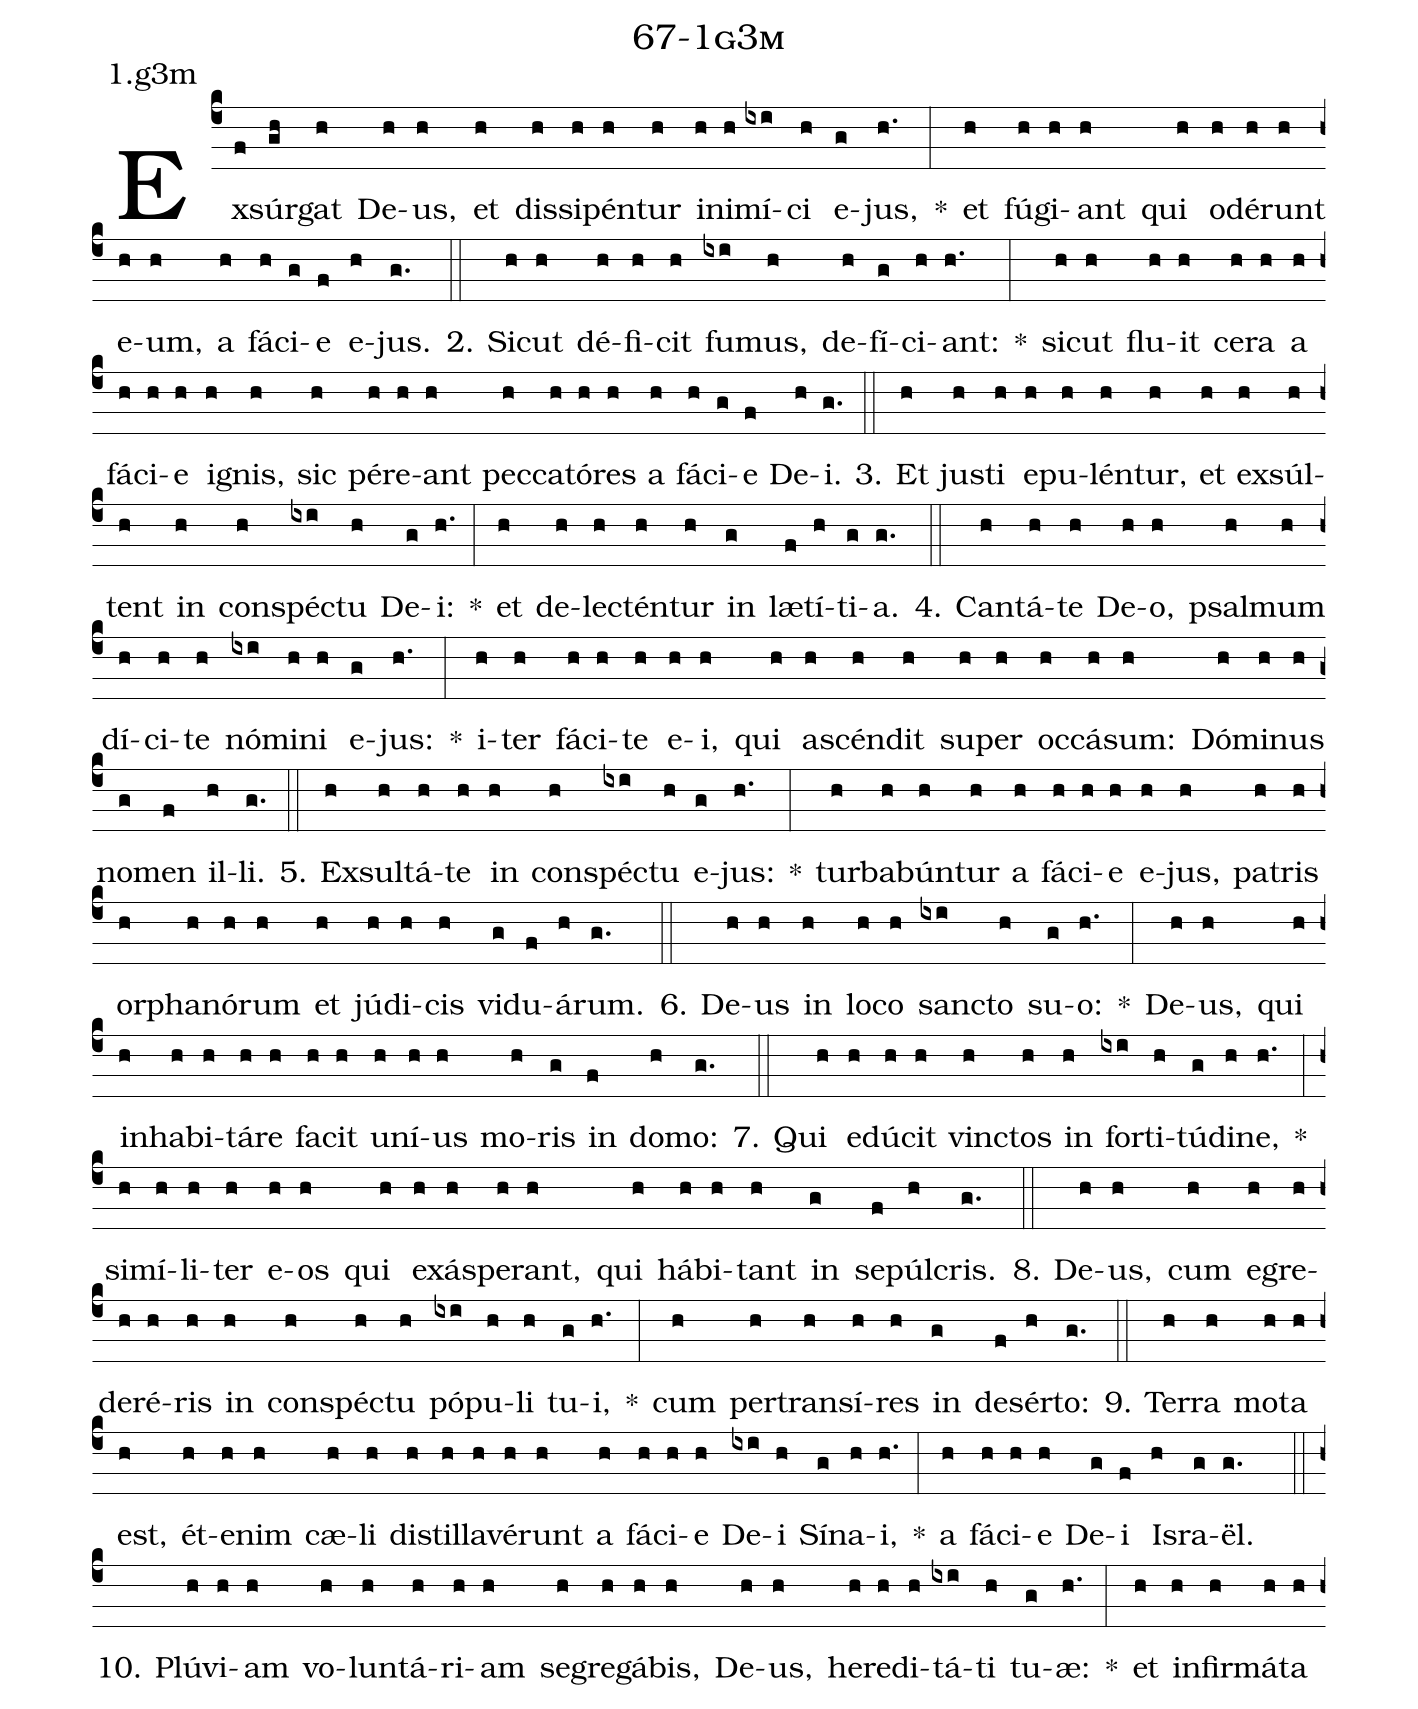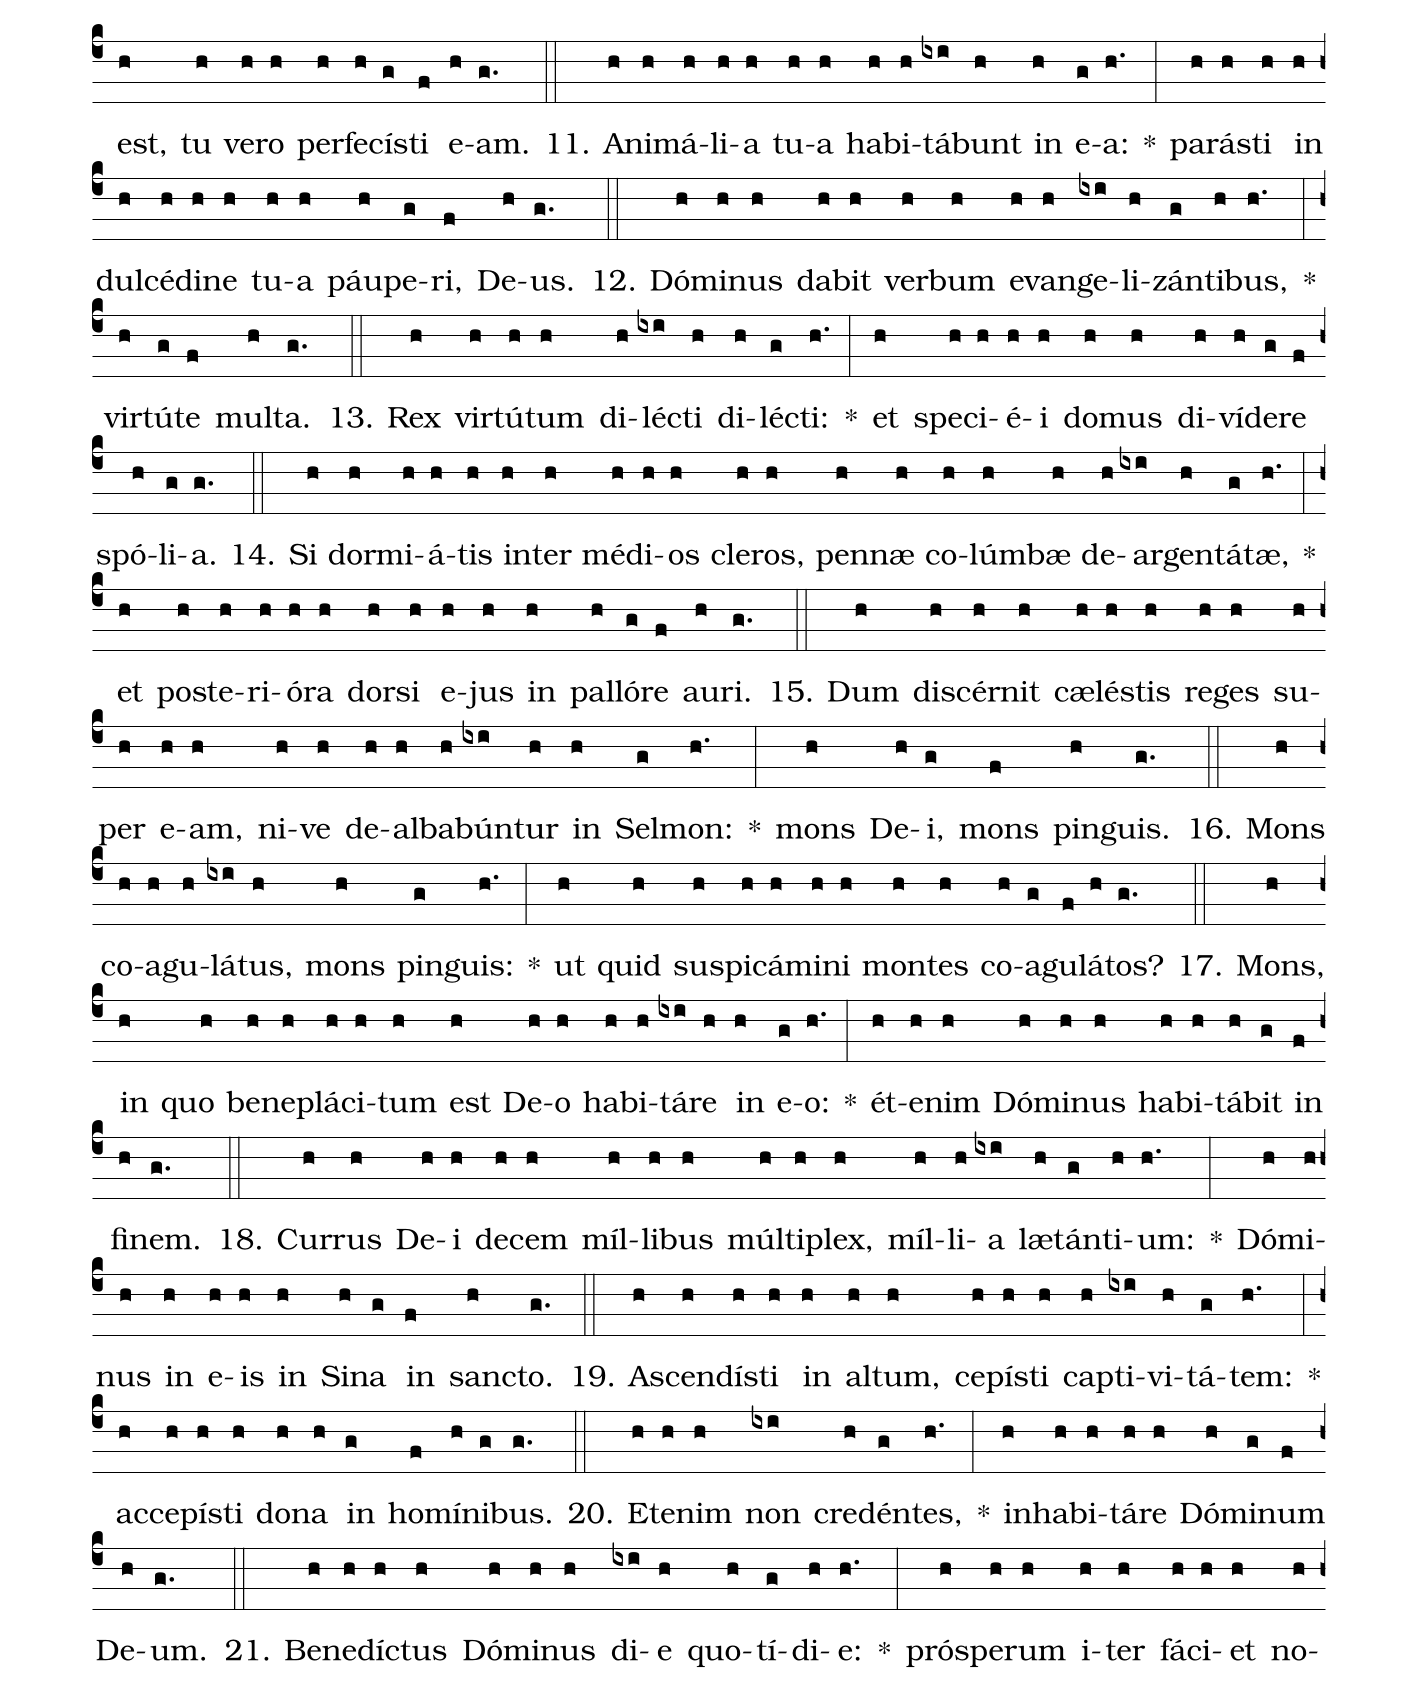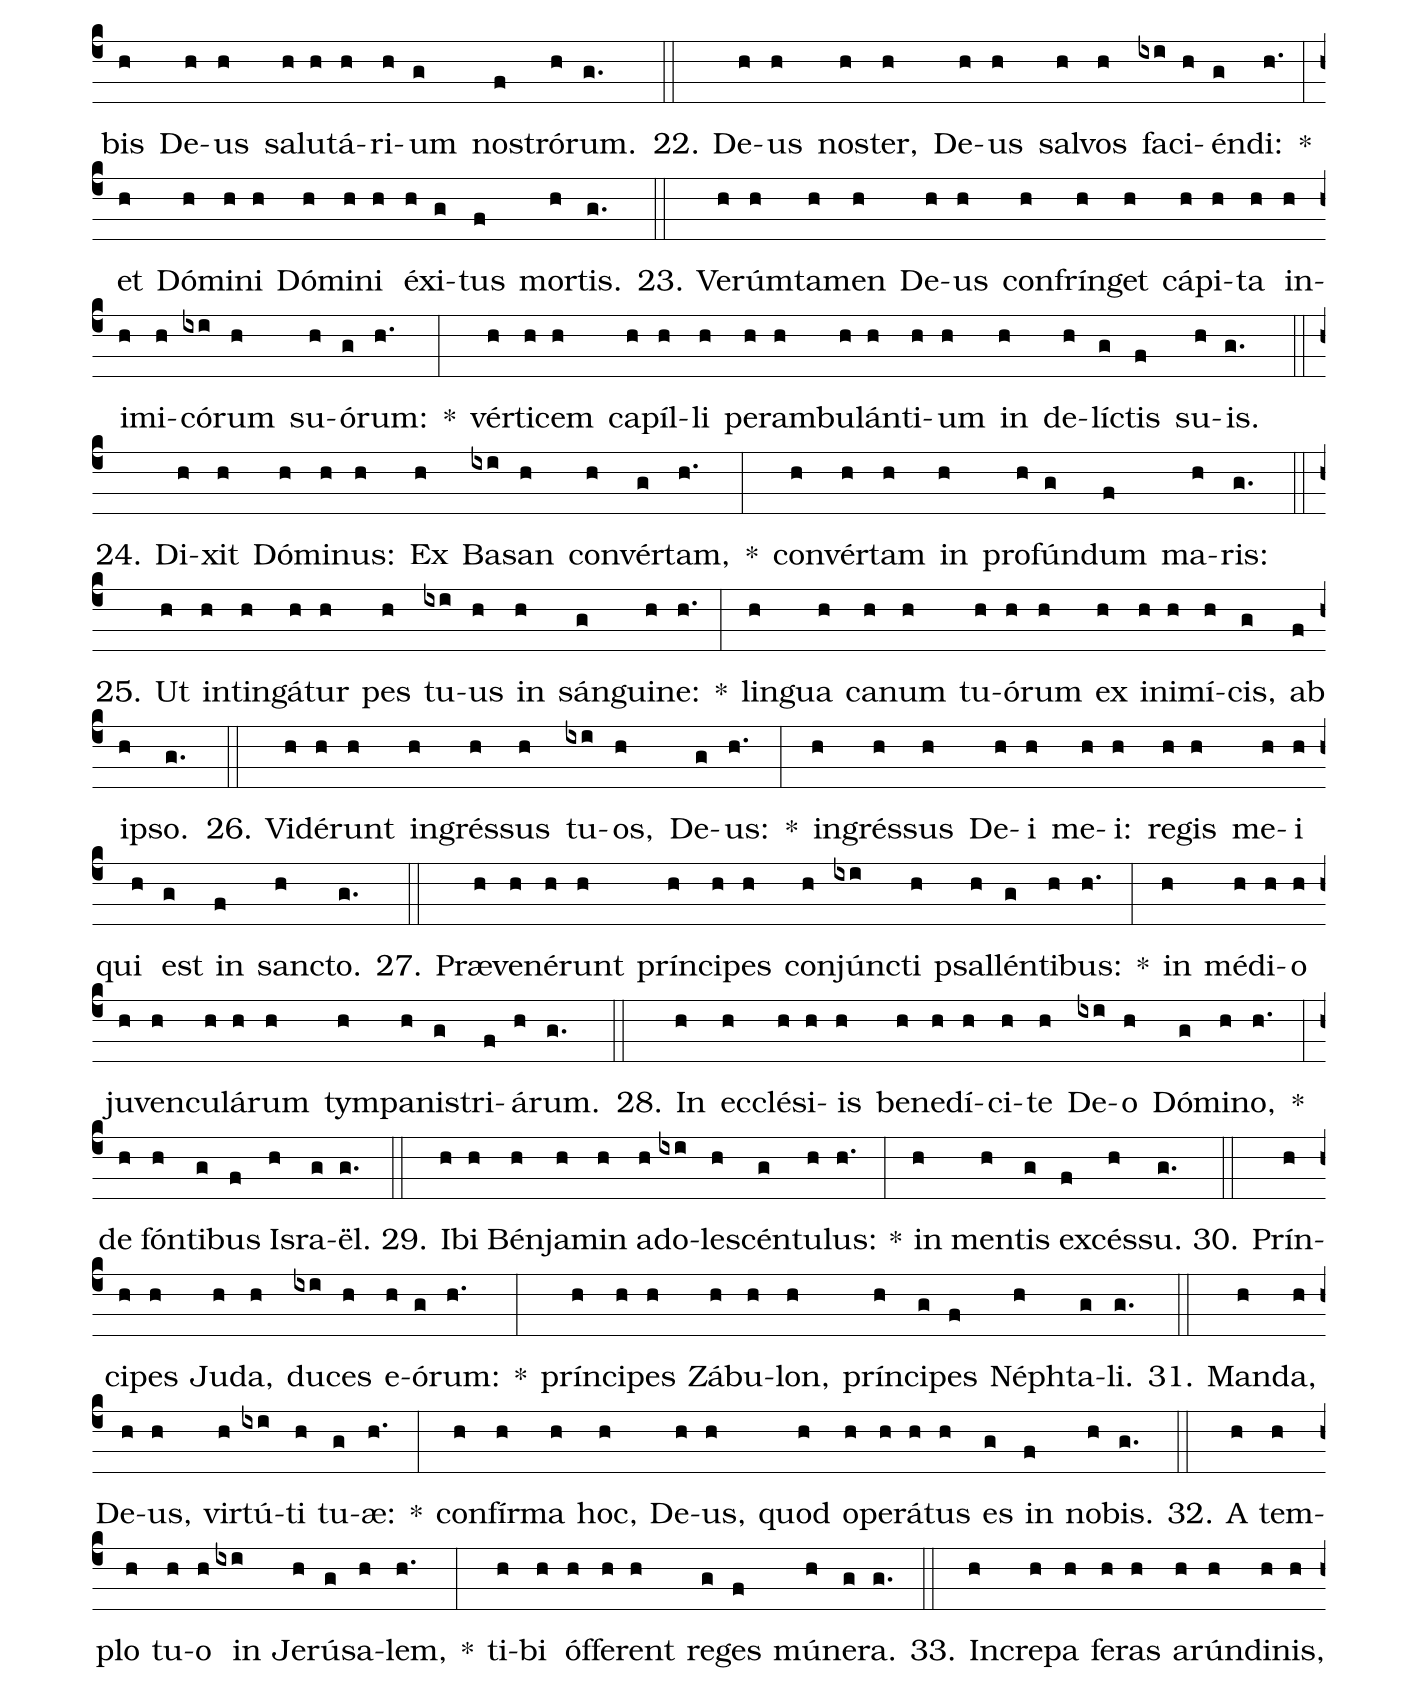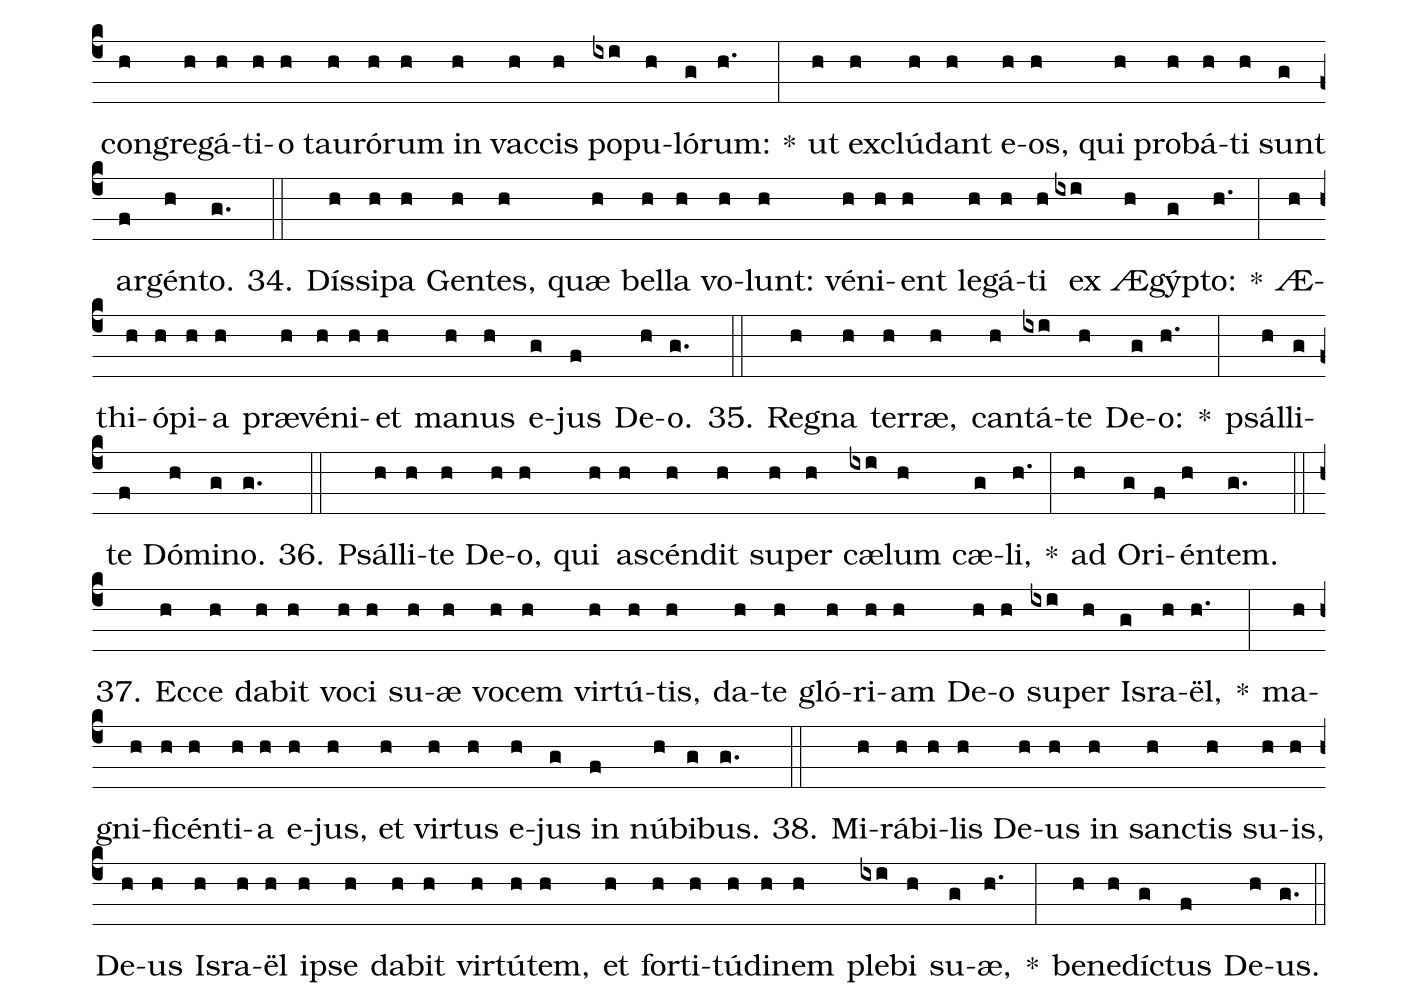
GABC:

name: 67-1g3m;
annotation: 1.g3m;
%%
(c4)Ex(f)súr(gh)gat(h) De(h)us,(h) et(h) dis(h)si(h)pén(h)tur(h) in(h)i(h)mí(ixi)ci(h) e(g)jus,(h.) *(:) et(h) fú(h)gi(h)ant(h) qui(h) o(h)dé(h)runt(h) e(h)um,(h) a(h) fá(h)ci(g)e(f) e(h)jus.(g.) (::)
2. Sic(h)ut(h) dé(h)fi(h)cit(h) fu(ixi)mus,(h) de(h)fí(g)ci(h)ant:(h.) *(:) sic(h)ut(h) flu(h)it(h) ce(h)ra(h) a(h) fá(h)ci(h)e(h) i(h)gnis,(h) sic(h) pér(h)e(h)ant(h) pec(h)ca(h)tó(h)res(h) a(h) fá(h)ci(g)e(f) De(h)i.(g.) (::)
3. Et(h) jus(h)ti(h) e(h)pu(h)lén(h)tur,(h) et(h) ex(h)súl(h)tent(h) in(h) con(h)spéc(ixi)tu(h) De(g)i:(h.) *(:) et(h) de(h)lec(h)tén(h)tur(h) in(g) læ(f)tí(h)ti(g)a.(g.) (::)
4. Can(h)tá(h)te(h) De(h)o,(h) psal(h)mum(h) dí(h)ci(h)te(h) nó(ixi)mi(h)ni(h) e(g)jus:(h.) *(:) i(h)ter(h) fá(h)ci(h)te(h) e(h)i,(h) qui(h) a(h)scén(h)dit(h) su(h)per(h) oc(h)cá(h)sum:(h) Dó(h)mi(h)nus(h) no(g)men(f) il(h)li.(g.) (::)
5. Ex(h)sul(h)tá(h)te(h) in(h) con(h)spéc(ixi)tu(h) e(g)jus:(h.) *(:) tur(h)ba(h)bún(h)tur(h) a(h) fá(h)ci(h)e(h) e(h)jus,(h) pa(h)tris(h) or(h)pha(h)nó(h)rum(h) et(h) jú(h)di(h)cis(h) vi(g)du(f)á(h)rum.(g.) (::)
6. De(h)us(h) in(h) lo(h)co(h) sanc(ixi)to(h) su(g)o:(h.) *(:) De(h)us,(h) qui(h) in(h)ha(h)bi(h)tá(h)re(h) fa(h)cit(h) u(h)ní(h)us(h) mo(h)ris(g) in(f) do(h)mo:(g.) (::)
7. Qui(h) e(h)dú(h)cit(h) vinc(h)tos(h) in(h) for(ixi)ti(h)tú(g)di(h)ne,(h.) *(:) si(h)mí(h)li(h)ter(h) e(h)os(h) qui(h) ex(h)ás(h)pe(h)rant,(h) qui(h) há(h)bi(h)tant(h) in(g) se(f)púl(h)cris.(g.) (::)
8. De(h)us,(h) cum(h) e(h)gre(h)de(h)ré(h)ris(h) in(h) con(h)spéc(h)tu(h) pó(ixi)pu(h)li(h) tu(g)i,(h.) *(:) cum(h) per(h)trans(h)í(h)res(h) in(g) de(f)sér(h)to:(g.) (::)
9. Ter(h)ra(h) mo(h)ta(h) est,(h) ét(h)e(h)nim(h) cæ(h)li(h) di(h)stil(h)la(h)vé(h)runt(h) a(h) fá(h)ci(h)e(h) De(ixi)i(h) Sí(g)na(h)i,(h.) *(:) a(h) fá(h)ci(h)e(h) De(g)i(f) Is(h)ra(g)ël.(g.) (::)
10. Plú(h)vi(h)am(h) vo(h)lun(h)tá(h)ri(h)am(h) se(h)gre(h)gá(h)bis,(h) De(h)us,(h) he(h)re(h)di(h)tá(ixi)ti(h) tu(g)æ:(h.) *(:) et(h) in(h)fir(h)má(h)ta(h) est,(h) tu(h) ve(h)ro(h) per(h)fe(h)cís(g)ti(f) e(h)am.(g.) (::)
11. A(h)ni(h)má(h)li(h)a(h) tu(h)a(h) ha(h)bi(h)tá(ixi)bunt(h) in(h) e(g)a:(h.) *(:) pa(h)rás(h)ti(h) in(h) dul(h)cé(h)di(h)ne(h) tu(h)a(h) páu(h)pe(g)ri,(f) De(h)us.(g.) (::)
12. Dó(h)mi(h)nus(h) da(h)bit(h) ver(h)bum(h) e(h)van(h)ge(ixi)li(h)zán(g)ti(h)bus,(h.) *(:) vir(h)tú(g)te(f) mul(h)ta.(g.) (::)
13. Rex(h) vir(h)tú(h)tum(h) di(h)léc(ixi)ti(h) di(h)léc(g)ti:(h.) *(:) et(h) spe(h)ci(h)é(h)i(h) do(h)mus(h) di(h)ví(h)de(g)re(f) spó(h)li(g)a.(g.) (::)
14. Si(h) dor(h)mi(h)á(h)tis(h) in(h)ter(h) mé(h)di(h)os(h) cle(h)ros,(h) pen(h)næ(h) co(h)lúm(h)bæ(h) de(h)ar(ixi)gen(h)tá(g)tæ,(h.) *(:) et(h) post(h)e(h)ri(h)ó(h)ra(h) dor(h)si(h) e(h)jus(h) in(h) pal(h)ló(g)re(f) au(h)ri.(g.) (::)
15. Dum(h) di(h)scér(h)nit(h) cæ(h)lés(h)tis(h) re(h)ges(h) su(h)per(h) e(h)am,(h) ni(h)ve(h) de(h)al(h)ba(h)bún(ixi)tur(h) in(h) Sel(g)mon:(h.) *(:) mons(h) De(h)i,(g) mons(f) pin(h)guis.(g.) (::)
16. Mons(h) co(h)a(h)gu(h)lá(ixi)tus,(h) mons(h) pin(g)guis:(h.) *(:) ut(h) quid(h) su(h)spi(h)cá(h)mi(h)ni(h) mon(h)tes(h) co(h)a(g)gu(f)lá(h)tos?(g.) (::)
17. Mons,(h) in(h) quo(h) be(h)ne(h)plá(h)ci(h)tum(h) est(h) De(h)o(h) ha(h)bi(h)tá(ixi)re(h) in(h) e(g)o:(h.) *(:) ét(h)e(h)nim(h) Dó(h)mi(h)nus(h) ha(h)bi(h)tá(h)bit(g) in(f) fi(h)nem.(g.) (::)
18. Cur(h)rus(h) De(h)i(h) de(h)cem(h) míl(h)li(h)bus(h) múl(h)ti(h)plex,(h) míl(h)li(h)a(ixi) læ(h)tán(g)ti(h)um:(h.) *(:) Dó(h)mi(h)nus(h) in(h) e(h)is(h) in(h) Si(h)na(g) in(f) sanc(h)to.(g.) (::)
19. A(h)scen(h)dís(h)ti(h) in(h) al(h)tum,(h) ce(h)pís(h)ti(h) cap(h)ti(ixi)vi(h)tá(g)tem:(h.) *(:) ac(h)ce(h)pís(h)ti(h) do(h)na(h) in(g) ho(f)mí(h)ni(g)bus.(g.) (::)
20. Et(h)e(h)nim(h) non(ixi) cre(h)dén(g)tes,(h.) *(:) in(h)ha(h)bi(h)tá(h)re(h) Dó(h)mi(g)num(f) De(h)um.(g.) (::)
21. Be(h)ne(h)díc(h)tus(h) Dó(h)mi(h)nus(h) di(ixi)e(h) quo(h)tí(g)di(h)e:(h.) *(:) pró(h)spe(h)rum(h) i(h)ter(h) fá(h)ci(h)et(h) no(h)bis(h) De(h)us(h) sa(h)lu(h)tá(h)ri(h)um(g) nos(f)tró(h)rum.(g.) (::)
22. De(h)us(h) nos(h)ter,(h) De(h)us(h) sal(h)vos(h) fa(ixi)ci(h)én(g)di:(h.) *(:) et(h) Dó(h)mi(h)ni(h) Dó(h)mi(h)ni(h) éx(h)i(g)tus(f) mor(h)tis.(g.) (::)
23. Ve(h)rúm(h)ta(h)men(h) De(h)us(h) con(h)frín(h)get(h) cá(h)pi(h)ta(h) in(h)i(h)mi(h)có(ixi)rum(h) su(h)ó(g)rum:(h.) *(:) vér(h)ti(h)cem(h) ca(h)píl(h)li(h) per(h)am(h)bu(h)lán(h)ti(h)um(h) in(h) de(h)líc(g)tis(f) su(h)is.(g.) (::)
24. Di(h)xit(h) Dó(h)mi(h)nus:(h) Ex(h) Ba(ixi)san(h) con(h)vér(g)tam,(h.) *(:) con(h)vér(h)tam(h) in(h) pro(h)fún(g)dum(f) ma(h)ris:(g.) (::)
25. Ut(h) in(h)tin(h)gá(h)tur(h) pes(h) tu(ixi)us(h) in(h) sán(g)gui(h)ne:(h.) *(:) lin(h)gua(h) ca(h)num(h) tu(h)ó(h)rum(h) ex(h) in(h)i(h)mí(h)cis,(g) ab(f) ip(h)so.(g.) (::)
26. Vi(h)dé(h)runt(h) in(h)grés(h)sus(h) tu(ixi)os,(h) De(g)us:(h.) *(:) in(h)grés(h)sus(h) De(h)i(h) me(h)i:(h) re(h)gis(h) me(h)i(h) qui(h) est(g) in(f) sanc(h)to.(g.) (::)
27. Præ(h)ve(h)né(h)runt(h) prín(h)ci(h)pes(h) con(h)júnc(ixi)ti(h) psal(h)lén(g)ti(h)bus:(h.) *(:) in(h) mé(h)di(h)o(h) ju(h)ven(h)cu(h)lá(h)rum(h) tym(h)pa(h)nis(g)tri(f)á(h)rum.(g.) (::)
28. In(h) ec(h)clé(h)si(h)is(h) be(h)ne(h)dí(h)ci(h)te(h) De(ixi)o(h) Dó(g)mi(h)no,(h.) *(:) de(h) fón(h)ti(g)bus(f) Is(h)ra(g)ël.(g.) (::)
29. I(h)bi(h) Bén(h)ja(h)min(h) ad(h)o(ixi)le(h)scén(g)tu(h)lus:(h.) *(:) in(h) men(h)tis(g) ex(f)cés(h)su.(g.) (::)
30. Prín(h)ci(h)pes(h) Ju(h)da,(h) du(ixi)ces(h) e(h)ó(g)rum:(h.) *(:) prín(h)ci(h)pes(h) Zá(h)bu(h)lon,(h) prín(h)ci(g)pes(f) Néph(h)ta(g)li.(g.) (::)
31. Man(h)da,(h) De(h)us,(h) vir(h)tú(ixi)ti(h) tu(g)æ:(h.) *(:) con(h)fír(h)ma(h) hoc,(h) De(h)us,(h) quod(h) o(h)pe(h)rá(h)tus(h) es(g) in(f) no(h)bis.(g.) (::)
32. A(h) tem(h)plo(h) tu(h)o(h) in(ixi) Je(h)rú(g)sa(h)lem,(h.) *(:) ti(h)bi(h) óf(h)fe(h)rent(h) re(g)ges(f) mú(h)ne(g)ra.(g.) (::)
33. In(h)cre(h)pa(h) fe(h)ras(h) a(h)rún(h)di(h)nis,(h) con(h)gre(h)gá(h)ti(h)o(h) tau(h)ró(h)rum(h) in(h) vac(h)cis(h) po(ixi)pu(h)ló(g)rum:(h.) *(:) ut(h) ex(h)clú(h)dant(h) e(h)os,(h) qui(h) pro(h)bá(h)ti(h) sunt(g) ar(f)gén(h)to.(g.) (::)
34. Dís(h)si(h)pa(h) Gen(h)tes,(h) quæ(h) bel(h)la(h) vo(h)lunt:(h) vé(h)ni(h)ent(h) le(h)gá(h)ti(h) ex(ixi) Æ(h)gýp(g)to:(h.) *(:) Æ(h)thi(h)ó(h)pi(h)a(h) præ(h)vé(h)ni(h)et(h) ma(h)nus(h) e(g)jus(f) De(h)o.(g.) (::)
35. Re(h)gna(h) ter(h)ræ,(h) can(h)tá(ixi)te(h) De(g)o:(h.) *(:) psál(h)li(g)te(f) Dó(h)mi(g)no.(g.) (::)
36. Psál(h)li(h)te(h) De(h)o,(h) qui(h) a(h)scén(h)dit(h) su(h)per(h) cæ(ixi)lum(h) cæ(g)li,(h.) *(:) ad(h) O(g)ri(f)én(h)tem.(g.) (::)
37. Ec(h)ce(h) da(h)bit(h) vo(h)ci(h) su(h)æ(h) vo(h)cem(h) vir(h)tú(h)tis,(h) da(h)te(h) gló(h)ri(h)am(h) De(h)o(h) su(ixi)per(h) Is(g)ra(h)ël,(h.) *(:) ma(h)gni(h)fi(h)cén(h)ti(h)a(h) e(h)jus,(h) et(h) vir(h)tus(h) e(h)jus(g) in(f) nú(h)bi(g)bus.(g.) (::)
38. Mi(h)rá(h)bi(h)lis(h) De(h)us(h) in(h) sanc(h)tis(h) su(h)is,(h) De(h)us(h) Is(h)ra(h)ël(h) ip(h)se(h) da(h)bit(h) vir(h)tú(h)tem,(h) et(h) for(h)ti(h)tú(h)di(h)nem(h) ple(ixi)bi(h) su(g)æ,(h.) *(:) be(h)ne(h)díc(g)tus(f) De(h)us.(g.) (::)
